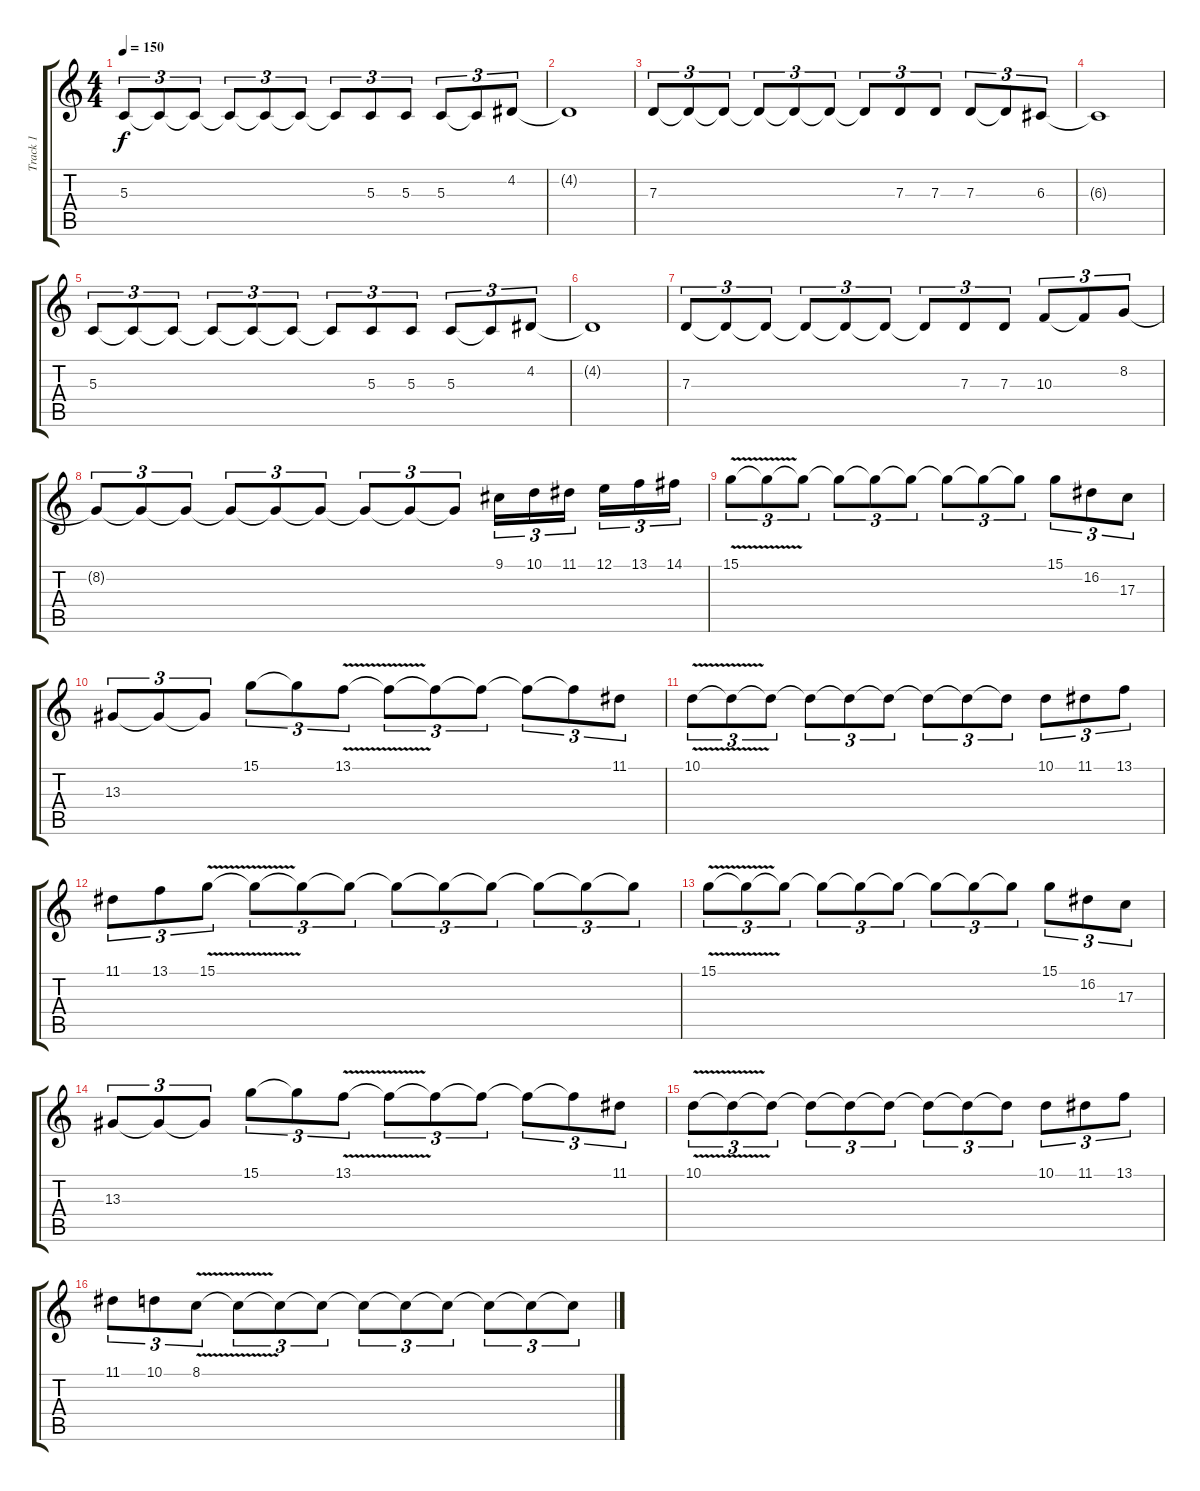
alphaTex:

\track ("Track 1" "Track 1") {instrument lead5charang}
\staff {score tabs}
\tuning (E4 B3 G3 D3 A2 E2) {hide}
\ts (4 4)
\tempo 150
\clef g2
\ks c
5.3.8{tu (3 2) dy f} 5.3{t}.8{tu (3 2)} 5.3{t}.8{tu (3 2)} 5.3{t}.8{tu (3 2)} 5.3{t}.8{tu (3 2)} 5.3{t}.8{tu (3 2)} 5.3{t}.8{tu (3 2)} 5.3.8{tu (3 2)} 5.3.8{tu (3 2)} 5.3.8{tu (3 2)} 5.3{t}.8{tu (3 2)} 4.2.8{tu (3 2)} |
4.2{t}.1 |
7.3.8{tu (3 2)} 7.3{t}.8{tu (3 2)} 7.3{t}.8{tu (3 2)} 7.3{t}.8{tu (3 2)} 7.3{t}.8{tu (3 2)} 7.3{t}.8{tu (3 2)} 7.3{t}.8{tu (3 2)} 7.3.8{tu (3 2)} 7.3.8{tu (3 2)} 7.3.8{tu (3 2)} 7.3{t}.8{tu (3 2)} 6.3.8{tu (3 2)} |
6.3{t}.1 |
5.3.8{tu (3 2)} 5.3{t}.8{tu (3 2)} 5.3{t}.8{tu (3 2)} 5.3{t}.8{tu (3 2)} 5.3{t}.8{tu (3 2)} 5.3{t}.8{tu (3 2)} 5.3{t}.8{tu (3 2)} 5.3.8{tu (3 2)} 5.3.8{tu (3 2)} 5.3.8{tu (3 2)} 5.3{t}.8{tu (3 2)} 4.2.8{tu (3 2)} |
4.2{t}.1 |
7.3.8{tu (3 2)} 7.3{t}.8{tu (3 2)} 7.3{t}.8{tu (3 2)} 7.3{t}.8{tu (3 2)} 7.3{t}.8{tu (3 2)} 7.3{t}.8{tu (3 2)} 7.3{t}.8{tu (3 2)} 7.3.8{tu (3 2)} 7.3.8{tu (3 2)} 10.3.8{tu (3 2)} 10.3{t}.8{tu (3 2)} 8.2.8{tu (3 2)} |
8.2{t}.8{tu (3 2)} 8.2{t}.8{tu (3 2)} 8.2{t}.8{tu (3 2)} 8.2{t}.8{tu (3 2)} 8.2{t}.8{tu (3 2)} 8.2{t}.8{tu (3 2)} 8.2{t}.8{tu (3 2)} 8.2{t}.8{tu (3 2)} 8.2{t}.8{tu (3 2)} 9.1.16{tu (3 2)} 10.1.16{tu (3 2)} 11.1.16{tu (3 2) beam splitsecondary} 12.1.16{tu (3 2)} 13.1.16{tu (3 2)} 14.1.16{tu (3 2)} |
15.1{v}.8{tu (3 2)} 15.1{t}.8{tu (3 2)} 15.1{t}.8{tu (3 2)} 15.1{t}.8{tu (3 2)} 15.1{t}.8{tu (3 2)} 15.1{t}.8{tu (3 2)} 15.1{t}.8{tu (3 2)} 15.1{t}.8{tu (3 2)} 15.1{t}.8{tu (3 2)} 15.1.8{tu (3 2)} 16.2.8{tu (3 2)} 17.3.8{tu (3 2)} |
13.3.8{tu (3 2)} 13.3{t}.8{tu (3 2)} 13.3{t}.8{tu (3 2)} 15.1.8{tu (3 2)} 15.1{t}.8{tu (3 2)} 13.1{v}.8{tu (3 2)} 13.1{t}.8{tu (3 2)} 13.1{t}.8{tu (3 2)} 13.1{t}.8{tu (3 2)} 13.1{t}.8{tu (3 2)} 13.1{t}.8{tu (3 2)} 11.1.8{tu (3 2)} |
10.1{v}.8{tu (3 2)} 10.1{t}.8{tu (3 2)} 10.1{t}.8{tu (3 2)} 10.1{t}.8{tu (3 2)} 10.1{t}.8{tu (3 2)} 10.1{t}.8{tu (3 2)} 10.1{t}.8{tu (3 2)} 10.1{t}.8{tu (3 2)} 10.1{t}.8{tu (3 2)} 10.1.8{tu (3 2)} 11.1.8{tu (3 2)} 13.1.8{tu (3 2)} |
11.1.8{tu (3 2)} 13.1.8{tu (3 2)} 15.1{v}.8{tu (3 2)} 15.1{t}.8{tu (3 2)} 15.1{t}.8{tu (3 2)} 15.1{t}.8{tu (3 2)} 15.1{t}.8{tu (3 2)} 15.1{t}.8{tu (3 2)} 15.1{t}.8{tu (3 2)} 15.1{t}.8{tu (3 2)} 15.1{t}.8{tu (3 2)} 15.1{t}.8{tu (3 2)} |
15.1{v}.8{tu (3 2)} 15.1{t}.8{tu (3 2)} 15.1{t}.8{tu (3 2)} 15.1{t}.8{tu (3 2)} 15.1{t}.8{tu (3 2)} 15.1{t}.8{tu (3 2)} 15.1{t}.8{tu (3 2)} 15.1{t}.8{tu (3 2)} 15.1{t}.8{tu (3 2)} 15.1.8{tu (3 2)} 16.2.8{tu (3 2)} 17.3.8{tu (3 2)} |
13.3.8{tu (3 2)} 13.3{t}.8{tu (3 2)} 13.3{t}.8{tu (3 2)} 15.1.8{tu (3 2)} 15.1{t}.8{tu (3 2)} 13.1{v}.8{tu (3 2)} 13.1{t}.8{tu (3 2)} 13.1{t}.8{tu (3 2)} 13.1{t}.8{tu (3 2)} 13.1{t}.8{tu (3 2)} 13.1{t}.8{tu (3 2)} 11.1.8{tu (3 2)} |
10.1{v}.8{tu (3 2)} 10.1{t}.8{tu (3 2)} 10.1{t}.8{tu (3 2)} 10.1{t}.8{tu (3 2)} 10.1{t}.8{tu (3 2)} 10.1{t}.8{tu (3 2)} 10.1{t}.8{tu (3 2)} 10.1{t}.8{tu (3 2)} 10.1{t}.8{tu (3 2)} 10.1.8{tu (3 2)} 11.1.8{tu (3 2)} 13.1.8{tu (3 2)} |
11.1.8{tu (3 2)} 10.1.8{tu (3 2)} 8.1{v}.8{tu (3 2)} 8.1{t}.8{tu (3 2)} 8.1{t}.8{tu (3 2)} 8.1{t}.8{tu (3 2)} 8.1{t}.8{tu (3 2)} 8.1{t}.8{tu (3 2)} 8.1{t}.8{tu (3 2)} 8.1{t}.8{tu (3 2)} 8.1{t}.8{tu (3 2)} 8.1{t}.8{tu (3 2)}
